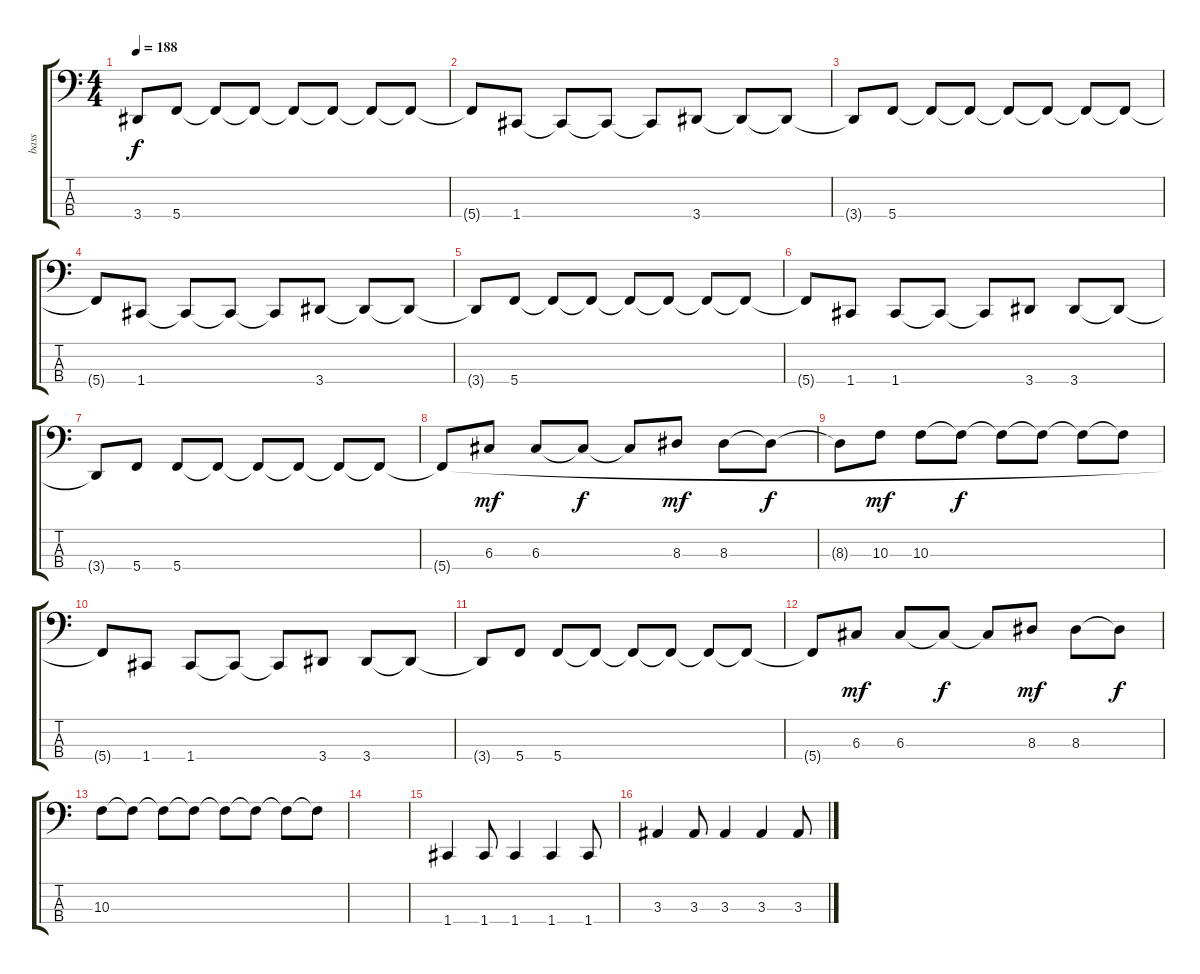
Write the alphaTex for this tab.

\track ("bass" "bass") {instrument electricbassfinger}
\staff {score tabs}
\tuning (F2 C2 G1 C1) {hide}
\ts (4 4)
\tempo 188
\clef f4
\ks c
3.4{t}.8{dy f} 5.4.8 5.4{t}.8 5.4{t}.8 5.4{t}.8 5.4{t}.8 5.4{t}.8 5.4{t}.8 |
5.4{t}.8 1.4.8 1.4{t}.8 1.4{t}.8 1.4{t}.8 3.4.8 3.4{t}.8 3.4{t}.8 |
3.4{t}.8 5.4.8 5.4{t}.8 5.4{t}.8 5.4{t}.8 5.4{t}.8 5.4{t}.8 5.4{t}.8 |
5.4{t}.8 1.4.8 1.4{t}.8 1.4{t}.8 1.4{t}.8 3.4.8 3.4{t}.8 3.4{t}.8 |
3.4{t}.8 5.4.8 5.4{t}.8 5.4{t}.8 5.4{t}.8 5.4{t}.8 5.4{t}.8 5.4{t}.8 |
5.4{t}.8 1.4.8 1.4.8 1.4{t}.8 1.4{t}.8 3.4.8 3.4.8 3.4{t}.8 |
3.4{t}.8 5.4.8 5.4.8 5.4{t}.8 5.4{t}.8 5.4{t}.8 5.4{t}.8 5.4{t}.8 |
5.4{t}.8 6.3.8{dy mf} 6.3.8 6.3{t}.8{dy f} 6.3{t}.8 8.3.8{dy mf} 8.3.8 8.3{t}.8{dy f} |
8.3{t}.8 10.3.8{dy mf} 10.3.8 10.3{t}.8{dy f} 10.3{t}.8 10.3{t}.8 10.3{t}.8 10.3{t}.8 |
5.4{t}.8 1.4.8 1.4.8 1.4{t}.8 1.4{t}.8 3.4.8 3.4.8 3.4{t}.8 |
3.4{t}.8 5.4.8 5.4.8 5.4{t}.8 5.4{t}.8 5.4{t}.8 5.4{t}.8 5.4{t}.8 |
5.4{t}.8 6.3.8{dy mf} 6.3.8 6.3{t}.8{dy f} 6.3{t}.8 8.3.8{dy mf} 8.3.8 8.3{t}.8{dy f} |
10.3.8 10.3{t}.8 10.3{t}.8 10.3{t}.8 10.3{t}.8 10.3{t}.8 10.3{t}.8 10.3{t}.8 |
|
1.4.4 1.4.8 1.4.4 1.4.4 1.4.8 |
3.3.4 3.3.8 3.3.4 3.3.4 3.3.8
